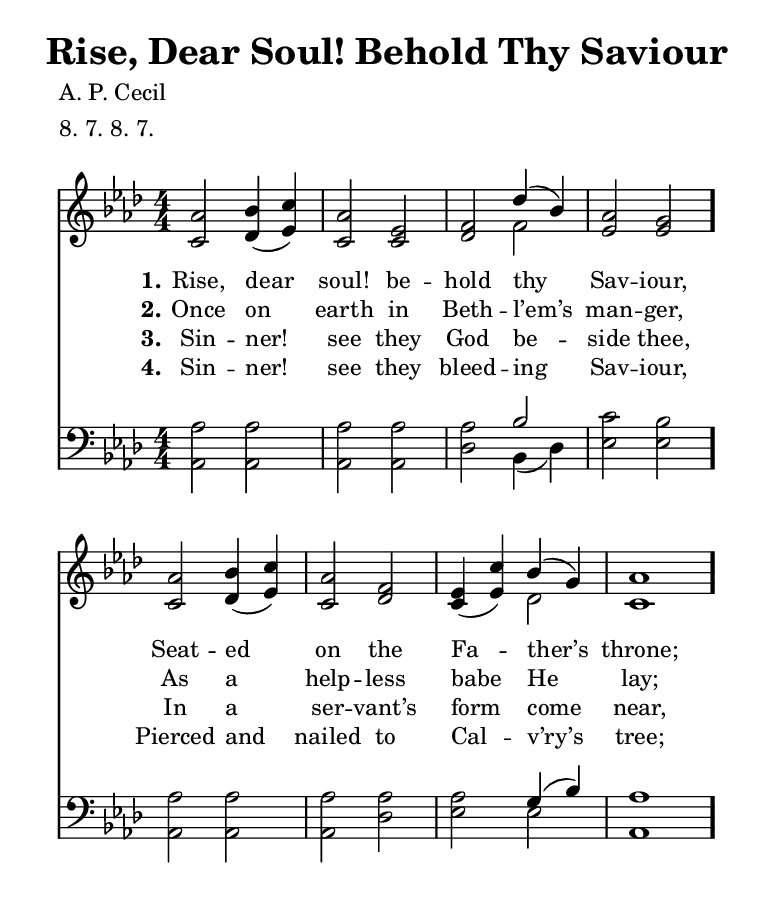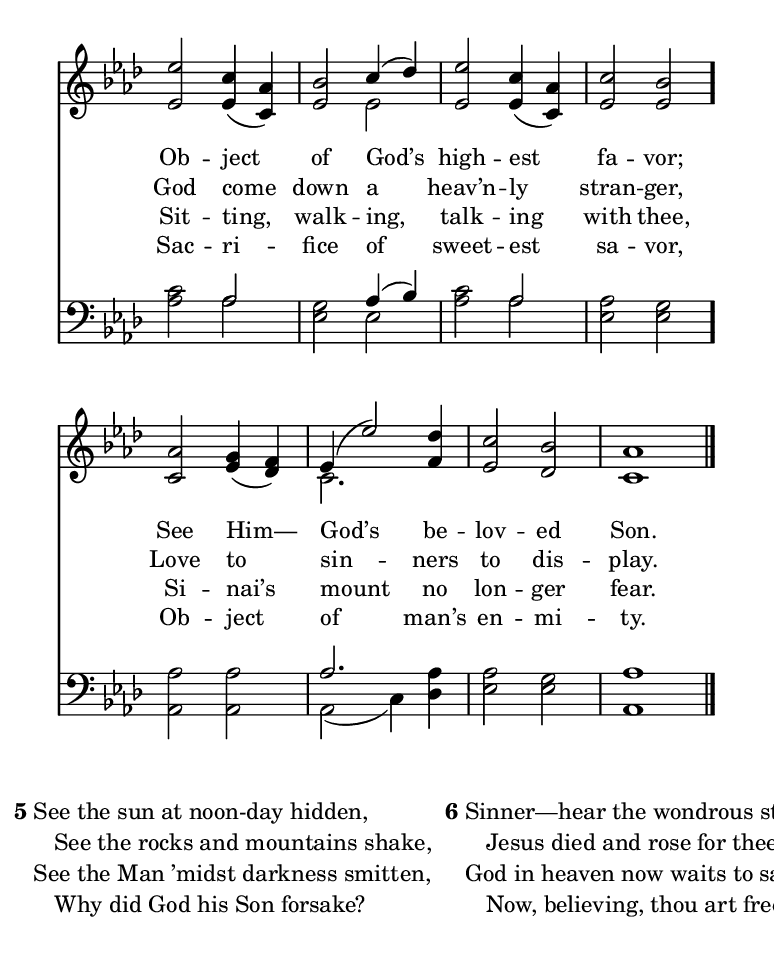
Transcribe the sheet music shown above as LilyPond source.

\include "common/global.ily"
\paper {
  \include "common/paper.ily"
  ragged-bottom = ##t
  ragged-last-bottom = ##t
  systems-per-page = ##f
  page-count = ##f
}

\header{
  hymnnumber = "47"
  title = "Rise, Dear Soul! Behold Thy Saviour"
  tunename = "Suffield"
  meter = "8. 7. 8. 7."
  poet = "A. P. Cecil"
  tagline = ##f
}

% for fermata in MIDI
ta = { \tempo 4=120 }
tb = { \tempo 4=60  }

patternAA = { c2 c4( c4) | c2 c2 | c2 c4( c4) | c2 c2 }
patternAB = { c2 c4( c4) | c2 c2 | c2 c2      | c2 c2 }
patternAC = { c2 c2      | c2 c2 | c2 c2      | c2 c2 }
patternAD = { c2 c2      | c2 c2 | c2 c4( c4) | c2 c2 }

patternBA = { c2 c4( c4) | c2 c2 | c4( c4) c4( c4) | c1 }
patternBB = { c2 c4( c4) | c2 c2 | c4( c4) c2      | c1 }
patternBC = { c2 c2      | c2 c2 | c2      c4( c4) | c1 }
patternBD = { c2 c2      | c2 c2 | c2      c2      | c1 }

patternCA = { c2 c4( c4) | c2 c4( c4) | c2 c4( c4) | c2 c2 }
patternCB = { c2 c4( c4) | c2 c2      | c2 c4( c4) | c2 c2 }
patternCC = { c2 c2      | c2 c4( c4) | c2 c2      | c2 c2 }
patternCD = { c2 c2      | c2 c2      | c2 c2      | c2 c2 }

patternDA = { c2 c4( c4) | c4( c2) c4   | c2 c2 | c1 }
patternDB = { c2 c4( c4) | c2.   c4   | c2 c2 | c1 }
patternDC = { c2 c2      | c2.   c4   | c2 c2 | c1 }
patternDD = { c2 c2      | c2( c4) c4 | c2 c2 | c1 }

global = {
  \include "common/overrides.ily"
  \override Staff.TimeSignature.style = #'numbered
  \time 4/4
  \override Score.MetronomeMark.transparent = ##t % hide all fermata changes too
  \ta
  \key aes \major
  \autoBeamOff
}

notesSoprano = {
\global
\relative c'' {

  \changePitch \patternAA { aes bes c | aes ees | f des' bes | aes g }
  \changePitch \patternBA { aes bes c | aes f | ees c' bes g | aes }
  \changePitch \patternCA { ees' c aes | bes c des | ees c aes | c bes }
  \changePitch \patternDA { aes g f | ees ees' des | c bes | aes }

  \bar "|."

}
}

notesAlto = {
\global
\relative e' {

  \changePitch \patternAB { c des ees | c c | des f | ees ees }
  \changePitch \patternBB { c des ees | c des | c ees des | c }
  \changePitch \patternCB { ees ees c | ees ees | ees ees c | ees ees }
  \changePitch \patternDB { c ees des | c f | ees des | c }

}
}

notesTenor = {
\global
\relative a {

  \changePitch \patternAC { aes aes | aes aes | aes bes | c bes }
  \changePitch \patternBC { aes aes | aes aes | aes g bes | aes }
  \changePitch \patternCC { c aes | g aes bes | c aes | aes g }
  \changePitch \patternDC { aes aes | aes aes | aes g | aes }

}
}

notesBass = {
\global
\relative f, {

  \changePitch \patternAD { aes aes | aes aes | des bes des | ees ees }
  \changePitch \patternBD { aes, aes | aes des | ees ees | aes, }
  \changePitch \patternCD { aes' aes | ees ees | aes aes | ees ees }
  \changePitch \patternDD { aes, aes | aes c des | ees ees | aes, }

}
}

wordsA = \lyricmode {
\set stanza = "1."

Rise, dear soul! be -- hold thy Sav -- iour, \bar "."
Seat -- ed on the Fa -- ther’s throne; \bar "." \break
Ob -- ject of God’s high -- est fa -- vor; \bar "."
See Him— God’s be -- lov -- ed Son. \bar "." \break

}

wordsB = \lyricmode {
\set stanza = "2."

Once on earth in Beth -- l’em’s man -- ger,
As a help -- less babe He lay;
God come down a heav’n -- ly stran -- ger,
Love to sin -- ners to dis -- play.

}

wordsC = \lyricmode {
\set stanza = "3."

Sin -- ner! see they God be -- side thee,
In a ser -- vant’s form come near,
Sit -- ting, walk -- ing, talk -- ing with thee,
Si -- nai’s mount no lon -- ger fear.

}

wordsD = \lyricmode {
\set stanza = "4."

Sin -- ner! see they bleed -- ing Sav -- iour,
Pierced and nailed to Cal -- v’ry’s tree;
Sac -- ri -- fice of sweet -- est sa -- vor,
Ob -- ject of man’s en -- mi -- ty.

}

wordsE = \markuplist {

\line { See the sun at noon-day hidden, }
\line { { \hspace #2 } See the rocks and mountains shake, }
\line { See the Man ’midst darkness smitten, }
\line { { \hspace #2 } Why did God his Son forsake? }

}

wordsF = \markuplist {

\line { Sinner—hear the wondrous story }
\line { { \hspace #2 } Jesus died and rose for thee; }
\line { God in heaven now waits to save thee, }
\line { { \hspace #2 } Now, believing, thou art free. }

}

\score {
  \context ChoirStaff <<
    \context Staff = upper <<
      \set Staff.autoBeaming = ##f
      \set ChoirStaff.systemStartDelimiter = #'SystemStartBar
      \set ChoirStaff.printPartCombineTexts = ##f
      \partcombine #'(2 . 9) \notesSoprano \notesAlto
      \context NullVoice = sopranos { \voiceOne << \notesSoprano >> }
      \context NullVoice = altos { \voiceTwo << \notesAlto >> }
      \context Lyrics = one   \lyricsto sopranos \wordsA
      \context Lyrics = two   \lyricsto sopranos \wordsB
      \context Lyrics = three \lyricsto sopranos \wordsC
      \context Lyrics = four  \lyricsto sopranos \wordsD
    >>
    \context Staff = men <<
      \set Staff.autoBeaming = ##f
      \clef bass
      \set ChoirStaff.printPartCombineTexts = ##f
      \partcombine #'(2 . 9) \notesTenor \notesBass
      \context NullVoice = tenors { \voiceOne << \notesTenor >> }
      \context NullVoice = basses { \voiceTwo << \notesBass >> }
    >>
  >>
  \layout {
    \include "common/layout.ily"
  }
  \midi{
    \include "common/midi.ily"
  }
}

\markup { \fill-line {
  \hspace #0.1
  \line{ \bold 5 \column { \wordsE } }
  \hspace #0.1
  \line{ \bold 6 \column { \wordsF } }
  \hspace #0.1
} }

\version "2.19.49"  % necessary for upgrading to future LilyPond versions.

% vi:set et ts=2 sw=2 ai nocindent syntax=lilypond:
